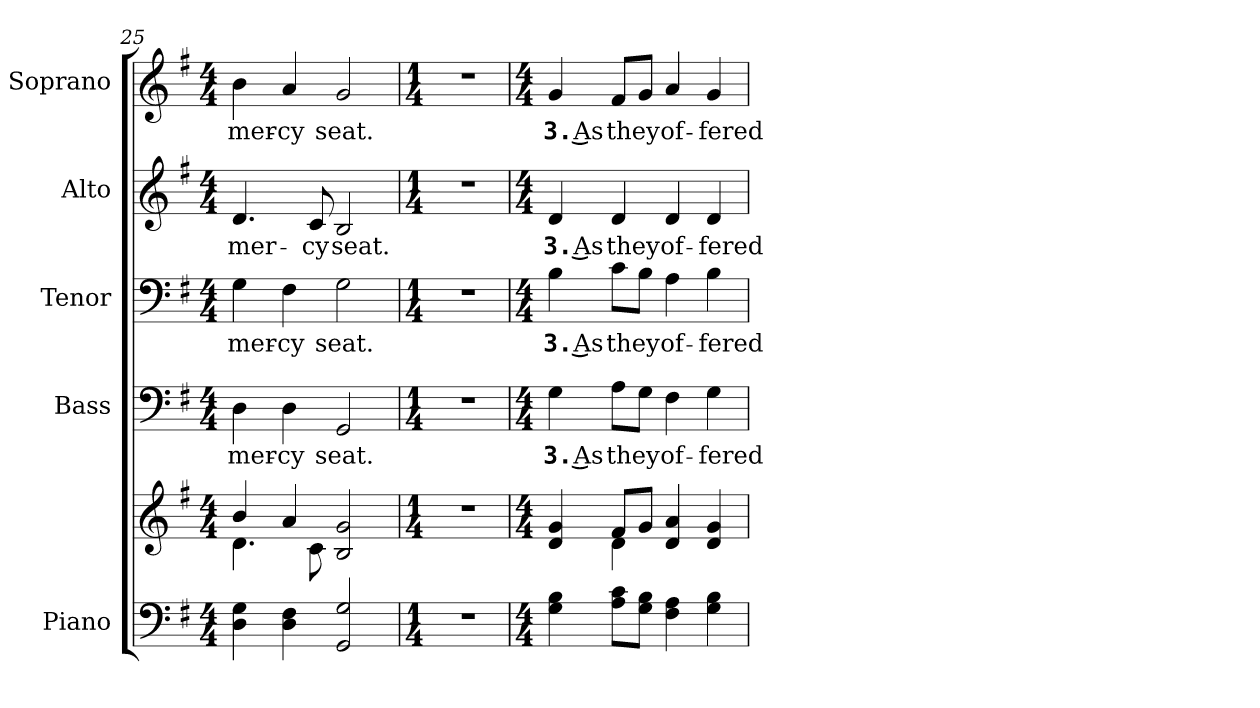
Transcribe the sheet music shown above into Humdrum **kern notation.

**kern	**kern	**kern	**text	**kern	**text	**kern	**text	**kern	**text
*part5	*part5	*part4	*part4	*part3	*part3	*part2	*part2	*part1	*part1
*staff6	*staff5	*staff4	*staff4	*staff3	*staff3	*staff2	*staff2	*staff1	*staff1
*I"Piano	*	*I"Bass	*	*I"Tenor	*	*I"Alto	*	*I"Soprano	*
*I'Pno.	*	*I'B.	*	*I'T.	*	*I'A.	*	*I'S.	*
!!LO:PB:g=z
*clefF4	*clefG2	*clefF4	*	*clefF4	*	*clefG2	*	*clefG2	*
*k[f#]	*k[f#]	*k[f#]	*	*k[f#]	*	*k[f#]	*	*k[f#]	*
*G:	*G:	*G:	*	*G:	*	*G:	*	*G:	*
*M4/4	*M4/4	*M4/4	*	*M4/4	*	*M4/4	*	*M4/4	*
=25	=25	=25	=25	=25	=25	=25	=25	=25	=25
*	*^	*	*	*	*	*	*	*	*
!	!	!	!	!LO:LY:b:color=#000000	!	!	!	!	!	!
!	!	!	!	!	!	!LO:LY:b:color=#000000	!	!	!	!
!	!	!	!	!	!	!	!	!LO:LY:b:color=#000000	!	!
!	!	!	!	!	!	!	!	!	!	!LO:LY:b:color=#000000
4Di\ 4Gi	4bi/	4.di\	4Di\	mer-	4Gi\	mer-	4.di/	mer-	4bi\	mer-
!	!	!	!	!LO:LY:b:color=#000000	!	!	!	!	!	!
!	!	!	!	!	!	!LO:LY:b:color=#000000	!	!	!	!
!	!	!	!	!	!	!	!	!	!	!LO:LY:b:color=#000000
4Di\ 4F#i	4ai/	.	4Di\	-cy	4F#i\	-cy	.	.	4ai/	-cy
!	!	!	!	!	!	!	!	!LO:LY:b:color=#000000	!	!
.	.	8ci\	.	.	.	.	8ci/	-cy	.	.
!	!	!	!	!LO:LY:b:color=#000000	!	!	!	!	!	!
!	!	!	!	!	!	!LO:LY:b:color=#000000	!	!	!	!
!	!	!	!	!	!	!	!	!LO:LY:b:color=#000000	!	!
!	!	!	!	!	!	!	!	!	!	!LO:LY:b:color=#000000
2GGi/ 2Gi	2Bi/ 2gi	2ryy	2GGi/	seat.	2Gi\	seat.	2Bi/	seat.	2gi/	seat.
*	*v	*v	*	*	*	*	*	*	*	*
=26	=26	=26	=26	=26	=26	=26	=26	=26	=26
*M1/4	*M1/4	*M1/4	*	*M1/4	*	*M1/4	*	*M1/4	*
*	*^	*	*	*	*	*	*	*	*
!LO:N:vis=1	!LO:N:vis=1	!	!LO:N:vis=1	!	!LO:N:vis=1	!	!LO:N:vis=1	!	!LO:N:vis=1	!
*	*v	*v	*	*	*	*	*	*	*	*
4r	4r	4r	.	4r	.	4r	.	4r	.
=27	=27	=27	=27	=27	=27	=27	=27	=27	=27
*M4/4	*M4/4	*M4/4	*	*M4/4	*	*M4/4	*	*M4/4	*
*	*^	*	*	*	*	*	*	*	*
!	!	!	!	!LO:LY:b:color=#000000	!	!	!	!	!	!
!	!	!	!	!	!	!LO:LY:b:color=#000000	!	!	!	!
!	!	!	!	!	!	!	!	!LO:LY:b:color=#000000	!	!
!	!	!	!	!	!	!	!	!	!	!LO:LY:b:color=#000000
4Gi\ 4Bi	4di/ 4gi	4ryy	4Gi\	3. As	4Bi\	3. As	4di/	3. As	4gi/	3. As
!	!	!	!	!LO:LY:b:color=#000000	!	!	!	!	!	!
!	!	!	!	!	!	!LO:LY:b:color=#000000	!	!	!	!
!	!	!	!	!	!	!	!	!LO:LY:b:color=#000000	!	!
!	!	!	!	!	!	!	!	!	!	!LO:LY:b:color=#000000
8Ai\ 8ciL	8f#i/L	4di\	8Ai\L	they	8ci\L	they	4di/	they	8f#i/L	they
8Gi\ 8BiJ	8gi/J	.	8Gi\J	.	8Bi\J	.	.	.	8gi/J	.
!	!	!	!	!LO:LY:b:color=#000000	!	!	!	!	!	!
!	!	!	!	!	!	!LO:LY:b:color=#000000	!	!	!	!
!	!	!	!	!	!	!	!	!LO:LY:b:color=#000000	!	!
!	!	!	!	!	!	!	!	!	!	!LO:LY:b:color=#000000
4F#i\ 4Ai	4di/ 4ai	2ryy	4F#i\	of-	4Ai\	of-	4di/	of-	4ai/	of-
!	!	!	!	!LO:LY:b:color=#000000	!	!	!	!	!	!
!	!	!	!	!	!	!LO:LY:b:color=#000000	!	!	!	!
!	!	!	!	!	!	!	!	!LO:LY:b:color=#000000	!	!
!	!	!	!	!	!	!	!	!	!	!LO:LY:b:color=#000000
4Gi\ 4Bi	4di/ 4gi	.	4Gi\	-fered	4Bi\	-fered	4di/	-fered	4gi/	-fered
*	*v	*v	*	*	*	*	*	*	*	*
=	=	=	=	=	=	=	=	=	=
*-	*-	*-	*-	*-	*-	*-	*-	*-	*-
